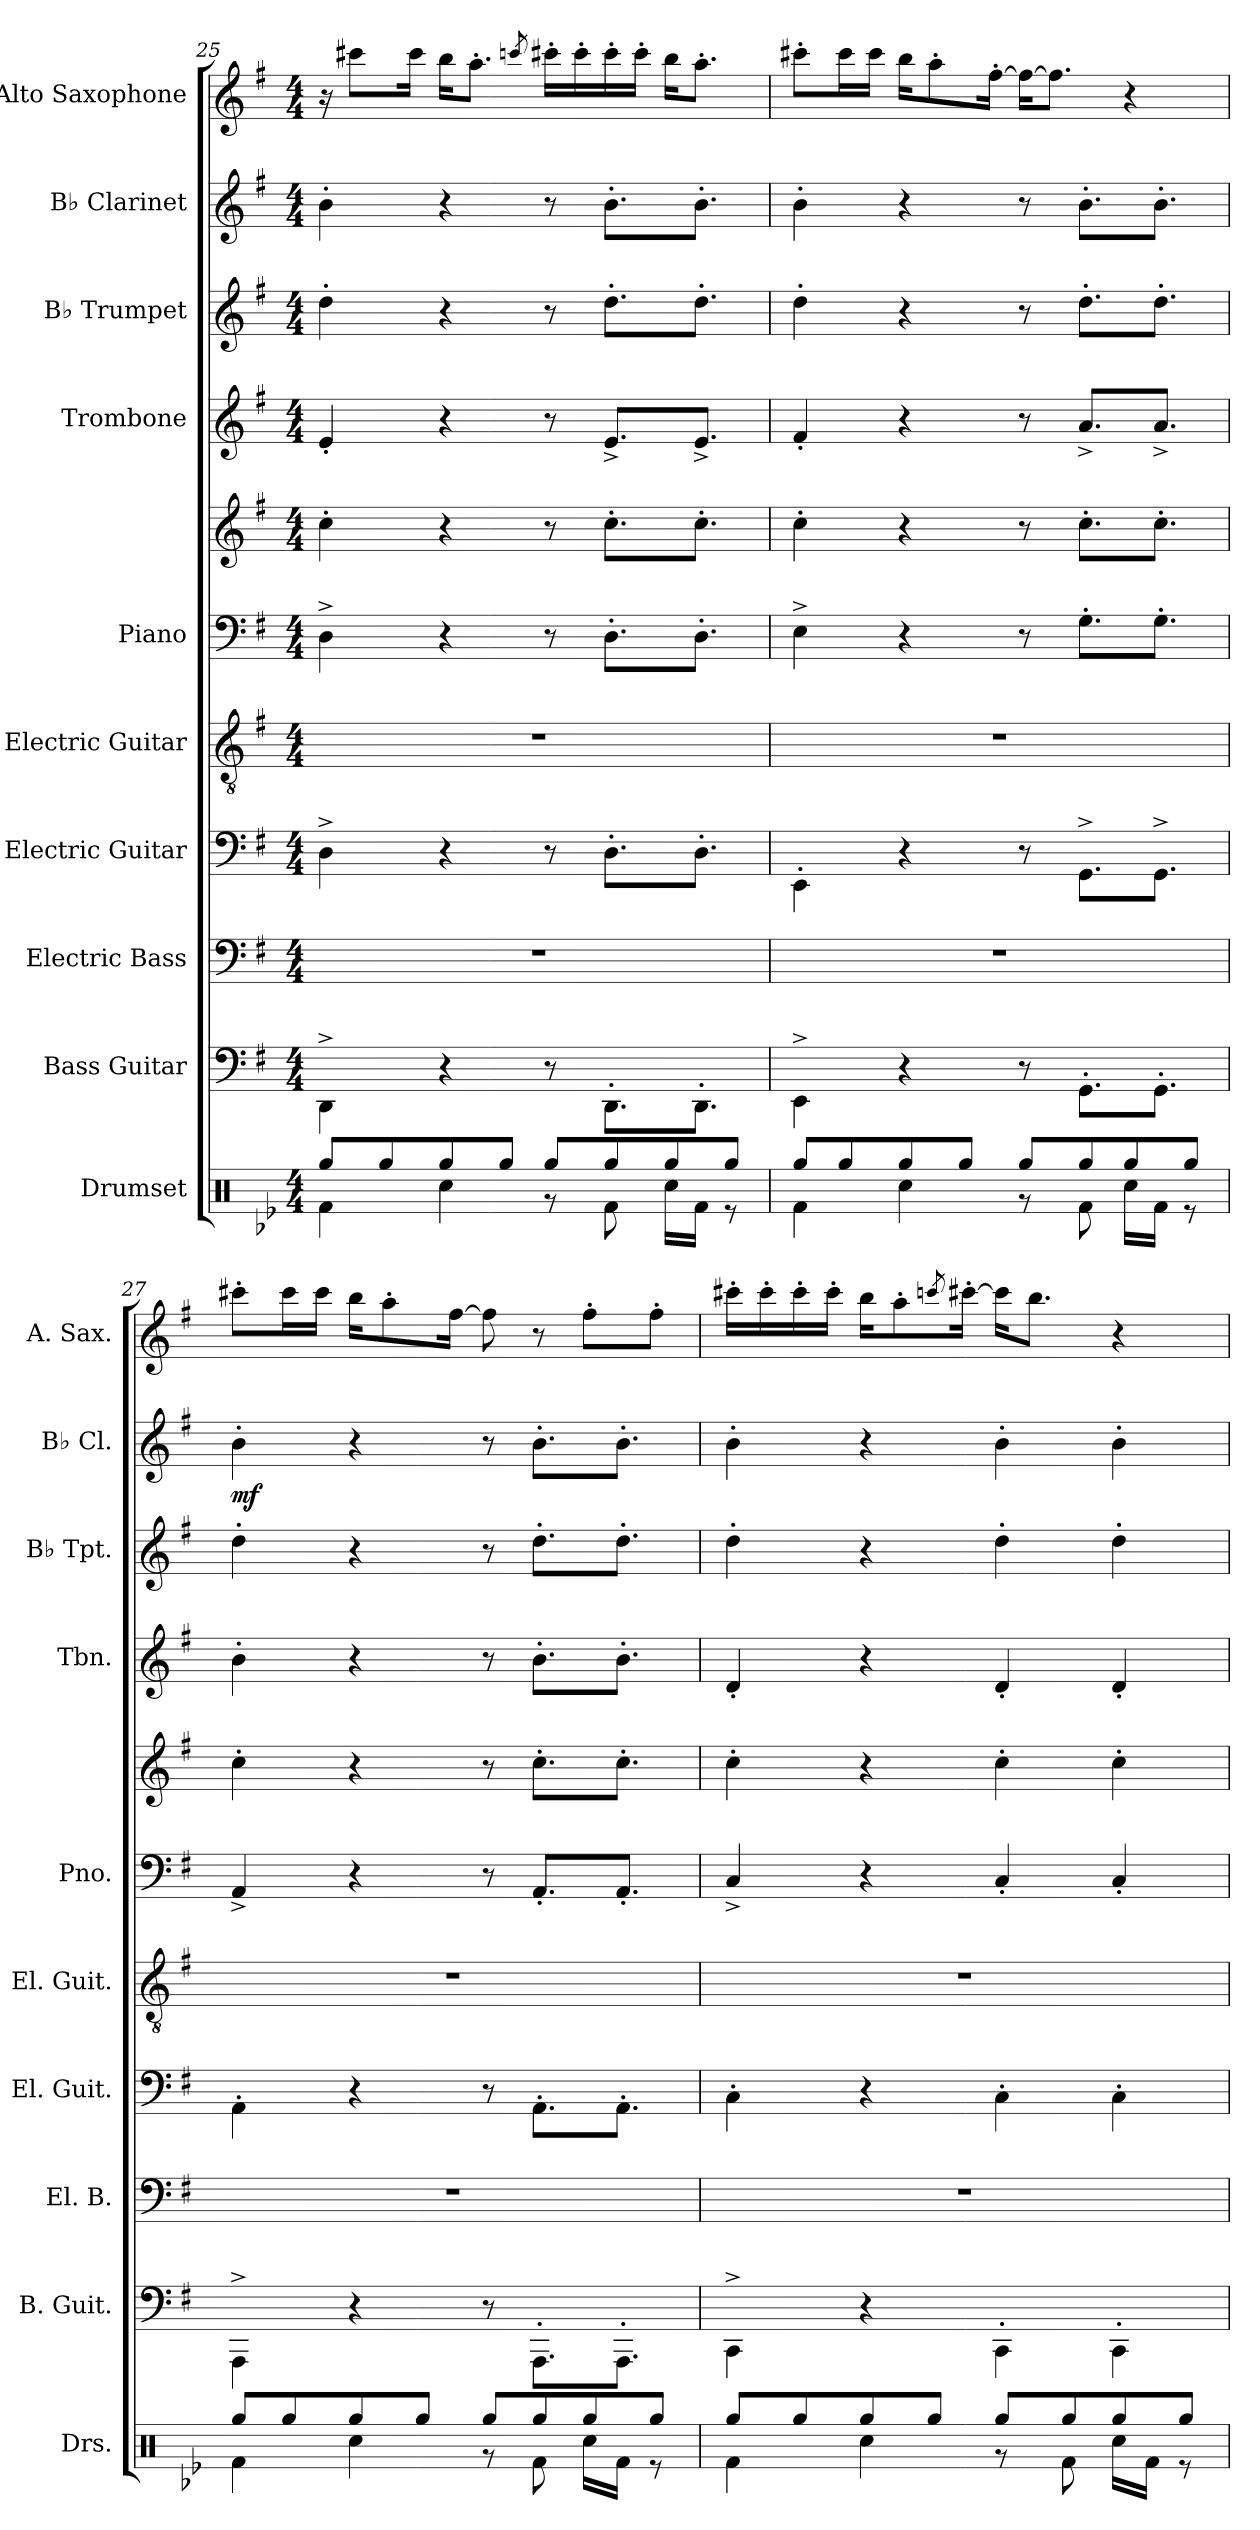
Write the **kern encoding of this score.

**kern	**kern	**kern	**kern	**kern	**kern	**kern	**kern	**kern	**kern	**dynam	**kern
*part10	*part9	*part8	*part7	*part6	*part5	*part5	*part4	*part3	*part2	*part2	*part1
*staff11	*staff10	*staff9	*staff8	*staff7	*staff6	*staff5	*staff4	*staff3	*staff2	*staff2	*staff1
*I"Drumset	*I"Bass Guitar	*I"Electric Bass	*I"Electric Guitar	*I"Electric Guitar	*I"Piano	*	*I"Trombone	*I"B♭ Trumpet	*I"B♭ Clarinet	*	*I"Alto Saxophone
*I'Drs.	*I'B. Guit.	*I'El. B.	*I'El. Guit.	*I'El. Guit.	*I'Pno.	*	*I'Tbn.	*I'B♭ Tpt.	*I'B♭ Cl.	*	*I'A. Sax.
!!LO:PB:g=z
*clefX	*	*clefF4	*	*clefGv2	*clefF4	*clefG2	*clefG2	*clefG2	*clefG2	*	*clefG2
*	*ITrd7c12	*ITrd7c12	*	*	*	*	*ITrd1c2	*ITrd1c2	*ITrd1c2	*	*ITrd5c9
*k[b-e-]	*k[f#]	*k[f#]	*k[f#]	*k[f#]	*k[f#]	*k[f#]	*k[b-]	*k[b-]	*k[b-]	*	*k[b-e-]
*M4/4	*M4/4	*M4/4	*M4/4	*M4/4	*M4/4	*M4/4	*M4/4	*M4/4	*M4/4	*	*M4/4
=25	=25	=25	=25	=25	=25	=25	=25	=25	=25	=25	=25
*^	*	*	*	*	*	*	*	*	*	*	*
8Rgg/L	4Rf\	4DDD^\	1r	4D^\	1r	4D^\	4cc'\	4d'/	4cc'\	4a'\	.	16r
.	.	.	.	.	.	.	.	.	.	.	.	8een\L
8Rgg/	.	.	.	.	.	.	.	.	.	.	.	.
.	.	.	.	.	.	.	.	.	.	.	.	16ee\Jk
8Rgg/	4Rcc\	4r	.	4r	.	4r	4r	4r	4r	4r	.	16dd\KL
.	.	.	.	.	.	.	.	.	.	.	.	8.cc'\J
8Rgg/J	.	.	.	.	.	.	.	.	.	.	.	.
.	.	.	.	.	.	.	.	.	.	.	.	8qee-X/
8Rgg/L	8r	8r	.	8r	.	8r	8r	8r	8r	8r	.	16een'\LL
.	.	.	.	.	.	.	.	.	.	.	.	16ee'\
8Rgg/	8Rf\	8.DDD'\L	.	8.D'\L	.	8.D'\L	8.cc'\L	8.d^/L	8.cc'\L	8.a'\L	.	16ee'\
.	.	.	.	.	.	.	.	.	.	.	.	16ee'\JJ
8Rgg/	16Rcc\LL	.	.	.	.	.	.	.	.	.	.	16dd\KL
.	16Rf\JJ	8.DDD'\J	.	8.D'\J	.	8.D'\J	8.cc'\J	8.d^/J	8.cc'\J	8.a'\J	.	8.cc'\J
8Rgg/J	8r	.	.	.	.	.	.	.	.	.	.	.
!!LO:PB:g=z
=26	=26	=26	=26	=26	=26	=26	=26	=26	=26	=26	=26	=26
8Rgg/L	4Rf\	4EEE^\	1r	4EE'\	1r	4E^\	4cc'\	4e'/	4cc'\	4a'\	.	8een'\L
8Rgg/	.	.	.	.	.	.	.	.	.	.	.	16ee\L
.	.	.	.	.	.	.	.	.	.	.	.	16ee\JJ
8Rgg/	4Rcc\	4r	.	4r	.	4r	4r	4r	4r	4r	.	16dd\KL
.	.	.	.	.	.	.	.	.	.	.	.	8cc'\
8Rgg/J	.	.	.	.	.	.	.	.	.	.	.	.
.	.	.	.	.	.	.	.	.	.	.	.	[16a'\Jk
8Rgg/L	8r	8r	.	8r	.	8r	8r	8r	8r	8r	.	16a\KL_
.	.	.	.	.	.	.	.	.	.	.	.	8.a\J]
8Rgg/	8Rf\	8.GGG'\L	.	8.GG^\L	.	8.G'\L	8.cc'\L	8.g^/L	8.cc'\L	8.a'\L	.	.
8Rgg/	16Rcc\LL	.	.	.	.	.	.	.	.	.	.	4r
.	16Rf\JJ	8.GGG'\J	.	8.GG^\J	.	8.G'\J	8.cc'\J	8.g^/J	8.cc'\J	8.a'\J	.	.
8Rgg/J	8r	.	.	.	.	.	.	.	.	.	.	.
=27	=27	=27	=27	=27	=27	=27	=27	=27	=27	=27	=27	=27
!	!	!	!	!	!	!	!	!	!	!	!LO:DY:b	!
8Rgg/L	4Rf\	4AAAA^\	1r	4AA'\	1r	4AA^/	4cc'\	4a'\	4cc'\	4a'\	mf	8een'\L
8Rgg/	.	.	.	.	.	.	.	.	.	.	.	16ee\L
.	.	.	.	.	.	.	.	.	.	.	.	16ee\JJ
8Rgg/	4Rcc\	4r	.	4r	.	4r	4r	4r	4r	4r	.	16dd\KL
.	.	.	.	.	.	.	.	.	.	.	.	8cc'\
8Rgg/J	.	.	.	.	.	.	.	.	.	.	.	.
.	.	.	.	.	.	.	.	.	.	.	.	[16a\Jk
8Rgg/L	8r	8r	.	8r	.	8r	8r	8r	8r	8r	.	8a\]
8Rgg/	8Rf\	8.AAAA'\L	.	8.AA'\L	.	8.AA'/L	8.cc'\L	8.a'\L	8.cc'\L	8.a'\L	.	8r
8Rgg/	16Rcc\LL	.	.	.	.	.	.	.	.	.	.	8a'\L
.	16Rf\JJ	8.AAAA'\J	.	8.AA'\J	.	8.AA'/J	8.cc'\J	8.a'\J	8.cc'\J	8.a'\J	.	.
8Rgg/J	8r	.	.	.	.	.	.	.	.	.	.	8a'\J
!!LO:PB:g=z
=28	=28	=28	=28	=28	=28	=28	=28	=28	=28	=28	=28	=28
8Rgg/L	4Rf\	4CCC^\	1r	4C'\	1r	4C^/	4cc'\	4c'/	4cc'\	4a'\	.	16een'\LL
.	.	.	.	.	.	.	.	.	.	.	.	16ee'\
8Rgg/	.	.	.	.	.	.	.	.	.	.	.	16ee'\
.	.	.	.	.	.	.	.	.	.	.	.	16ee'\JJ
8Rgg/	4Rcc\	4r	.	4r	.	4r	4r	4r	4r	4r	.	16dd\KL
.	.	.	.	.	.	.	.	.	.	.	.	8cc'\
8Rgg/J	.	.	.	.	.	.	.	.	.	.	.	.
.	.	.	.	.	.	.	.	.	.	.	.	8qee-X/
.	.	.	.	.	.	.	.	.	.	.	.	[16een'\Jk
8Rgg/L	8r	4CCC'\	.	4C'\	.	4C'/	4cc'\	4c'/	4cc'\	4a'\	.	16ee\KL]
.	.	.	.	.	.	.	.	.	.	.	.	8.dd\J
8Rgg/	8Rf\	.	.	.	.	.	.	.	.	.	.	.
8Rgg/	16Rcc\LL	4CCC'\	.	4C'\	.	4C'/	4cc'\	4c'/	4cc'\	4a'\	.	4r
.	16Rf\JJ	.	.	.	.	.	.	.	.	.	.	.
8Rgg/J	8r	.	.	.	.	.	.	.	.	.	.	.
*v	*v	*	*	*	*	*	*	*	*	*	*	*
=	=	=	=	=	=	=	=	=	=	=	=
*-	*-	*-	*-	*-	*-	*-	*-	*-	*-	*-	*-
